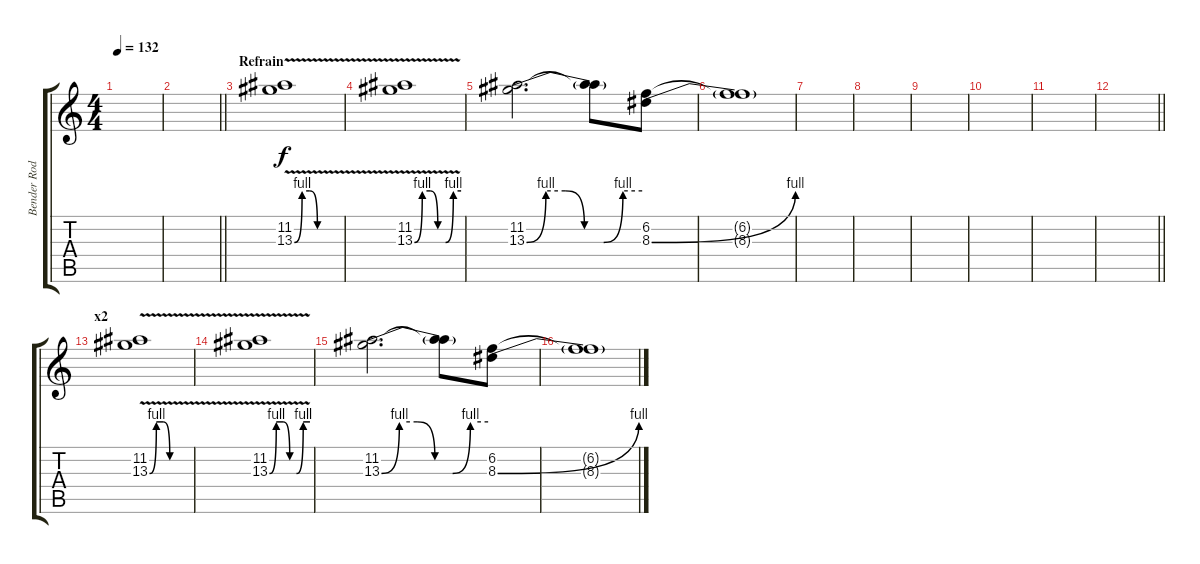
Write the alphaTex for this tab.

\track ("Bender Rodriguez" "Bender Rod") {instrument distortionguitar}
\staff {score tabs}
\tuning (E4 B3 G3 D3 A2 E2) {hide}
\ts (4 4)
\tempo 132
\clef g2
\ks c
|
\barLineRight lightlight
|
\section ("" "Refrain")
(11.2 13.3{be (custom 0 0 10 4 20 4 30 0 60 0) v}).1 |
(11.2 13.3{be (custom 0 0 10 4 20 4 30 0 40 0 50 4 60 4) v}).1 |
(11.2 13.3{be (custom 0 0 10 4 20 4 30 0 40 0 50 4 60 4)}).2{d} (11.2{t} 13.3{t}).8 (6.2 8.3{be (bend 0 0 60 4)}).8 |
(6.2{t} 8.3{t}).1 |
|
|
|
|
|
\barLineRight lightlight
|
\section ("" "x2")
(11.2 13.3{be (custom 0 0 10 4 20 4 30 0 60 0) v}).1 |
(11.2 13.3{be (custom 0 0 10 4 20 4 30 0 40 0 50 4 60 4) v}).1 |
(11.2 13.3{be (custom 0 0 10 4 20 4 30 0 40 0 50 4 60 4)}).2{d} (11.2{t} 13.3{t}).8 (6.2 8.3{be (bend 0 0 60 4)}).8 |
(6.2{t} 8.3{t}).1
